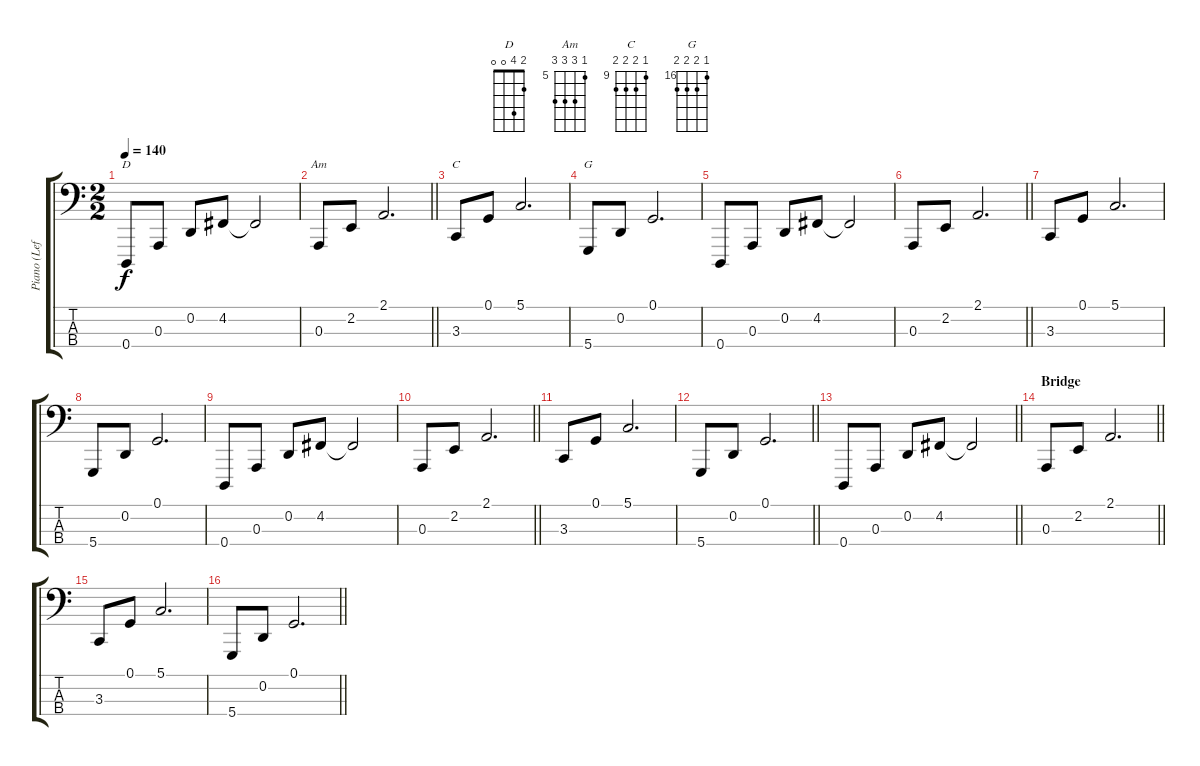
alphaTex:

\track ("Piano (Left Hand)" "Piano (Lef") {instrument acousticgrandpiano}
\staff {score tabs}
\tuning (G2 D2 A1 D1) {hide}
\chord ("D" 2 4 0 0)
\chord ("Am" 5 7 7 7) {firstfret 5}
\chord ("C" 9 10 10 10) {firstfret 9}
\chord ("G" 16 17 17 17) {firstfret 16}
\ts (2 2)
\tempo 140
\clef f4
\ks c
0.4.8{ch "D" dy f} 0.3.8 0.2.8 4.2.8 4.2{t}.2 |
\barLineRight lightlight
0.3.8{ch "Am"} 2.2.8 2.1.2{d} |
3.3.8{ch "C"} 0.1.8 5.1.2{d} |
5.4.8{ch "G"} 0.2.8 0.1.2{d} |
0.4.8 0.3.8 0.2.8 4.2.8 4.2{t}.2 |
\barLineRight lightlight
0.3.8 2.2.8 2.1.2{d} |
3.3.8 0.1.8 5.1.2{d} |
5.4.8 0.2.8 0.1.2{d} |
0.4.8 0.3.8 0.2.8 4.2.8 4.2{t}.2 |
\barLineRight lightlight
0.3.8 2.2.8 2.1.2{d} |
3.3.8 0.1.8 5.1.2{d} |
\barLineRight lightlight
5.4.8 0.2.8 0.1.2{d} |
\barLineRight lightlight
0.4.8 0.3.8 0.2.8 4.2.8 4.2{t}.2 |
\section ("" "Bridge")
\barLineRight lightlight
0.3.8 2.2.8 2.1.2{d} |
3.3.8 0.1.8 5.1.2{d} |
\barLineRight lightlight
5.4.8 0.2.8 0.1.2{d}
